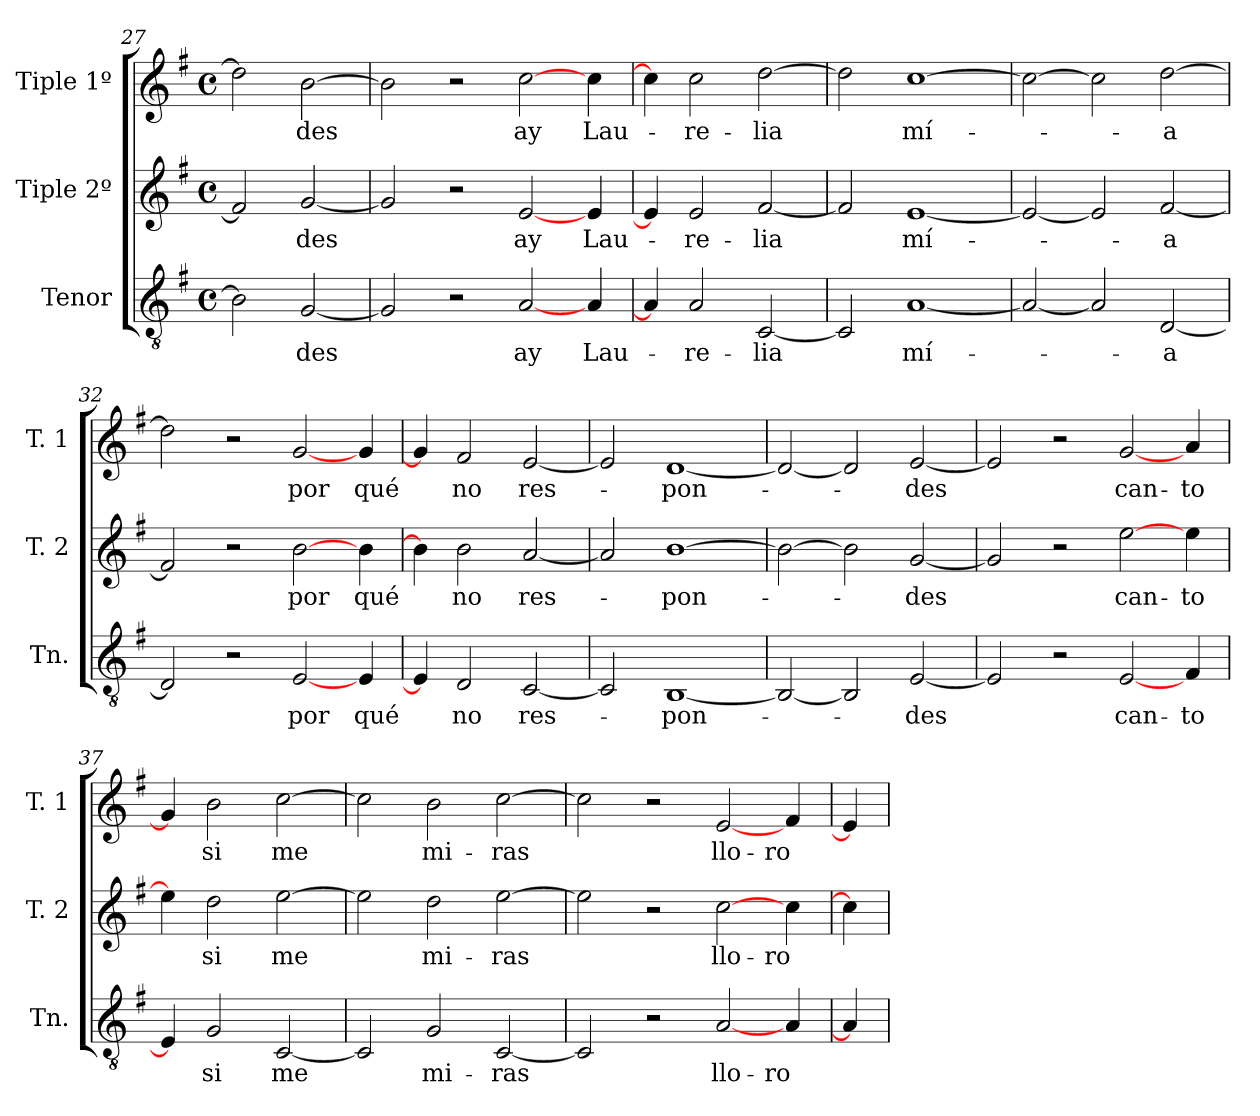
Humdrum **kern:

**kern	**text	**kern	**text	**kern	**text
*part3	*part3	*part2	*part2	*part1	*part1
*staff3	*staff3	*staff2	*staff2	*staff1	*staff1
*I"Tenor	*	*I"Tiple 2º	*	*I"Tiple 1º	*
*I'Tn.	*	*I'T. 2	*	*I'T. 1	*
*clefGv2	*	*clefG2	*	*clefG2	*
*k[f#]	*	*k[f#]	*	*k[f#]	*
*M4/4	*	*M4/4	*	*M4/4	*
*met(c)	*	*met(c)	*	*met(c)	*
=27	=27	=27	=27	=27	=27
2B]	.	2f#]	.	2dd]	.
[2G	-des	[2g	-des	[2b	-des
=28	=28	=28	=28	=28	=28
2G]	.	2g]	.	2b]	.
2r	.	2r	.	2r	.
[2A	ay	[2e	ay	[2cc	ay
4A	Lau-	4e	Lau-	4cc	Lau-
=29	=29	=29	=29	=29	=29
4A]	.	4e]	.	4cc]	.
2A	-re-	2e	-re-	2cc	-re-
[2C	-lia	[2f#	-lia	[2dd	-lia
=30	=30	=30	=30	=30	=30
2C]	.	2f#]	.	2dd]	.
[1A	mí-	[1e	mí-	[1cc	mí-
=31	=31	=31	=31	=31	=31
2A_	.	2e_	.	2cc_	.
2A]	.	2e]	.	2cc]	.
[2D	-a	[2f#	-a	[2dd	-a
=32	=32	=32	=32	=32	=32
2D]	.	2f#]	.	2dd]	.
2r	.	2r	.	2r	.
[2E	por	[2b	por	[2g	por
4E	qué	4b	qué	4g	qué
=33	=33	=33	=33	=33	=33
4E]	.	4b]	.	4g]	.
2D	no	2b	no	2f#	no
[2C	res-	[2a	res-	[2e	res-
=34	=34	=34	=34	=34	=34
2C]	.	2a]	.	2e]	.
[1BB	-pon-	[1b	-pon-	[1d	-pon-
=35	=35	=35	=35	=35	=35
2BB_	.	2b_	.	2d_	.
2BB]	.	2b]	.	2d]	.
[2E	-des	[2g	-des	[2e	-des
=36	=36	=36	=36	=36	=36
2E]	.	2g]	.	2e]	.
2r	.	2r	.	2r	.
[2E	can-	[2ee	can-	[2g	can-
4F#	-to	4ee	-to	4a	-to
=37	=37	=37	=37	=37	=37
4E]	.	4ee]	.	4g]	.
2G	si	2dd	si	2b	si
[2C	me	[2ee	me	[2cc	me
=38	=38	=38	=38	=38	=38
2C]	.	2ee]	.	2cc]	.
2G	mi-	2dd	mi-	2b	mi-
[2C	-ras	[2ee	-ras	[2cc	-ras
=39	=39	=39	=39	=39	=39
2C]	.	2ee]	.	2cc]	.
2r	.	2r	.	2r	.
[2A	llo-	[2cc	llo-	[2e	llo-
4A	-ro	4cc	-ro	4f#	-ro
=40	=40	=40	=40	=40	=40
4A]	.	4cc]	.	4e]	.
=	=	=	=	=	=
*-	*-	*-	*-	*-	*-
